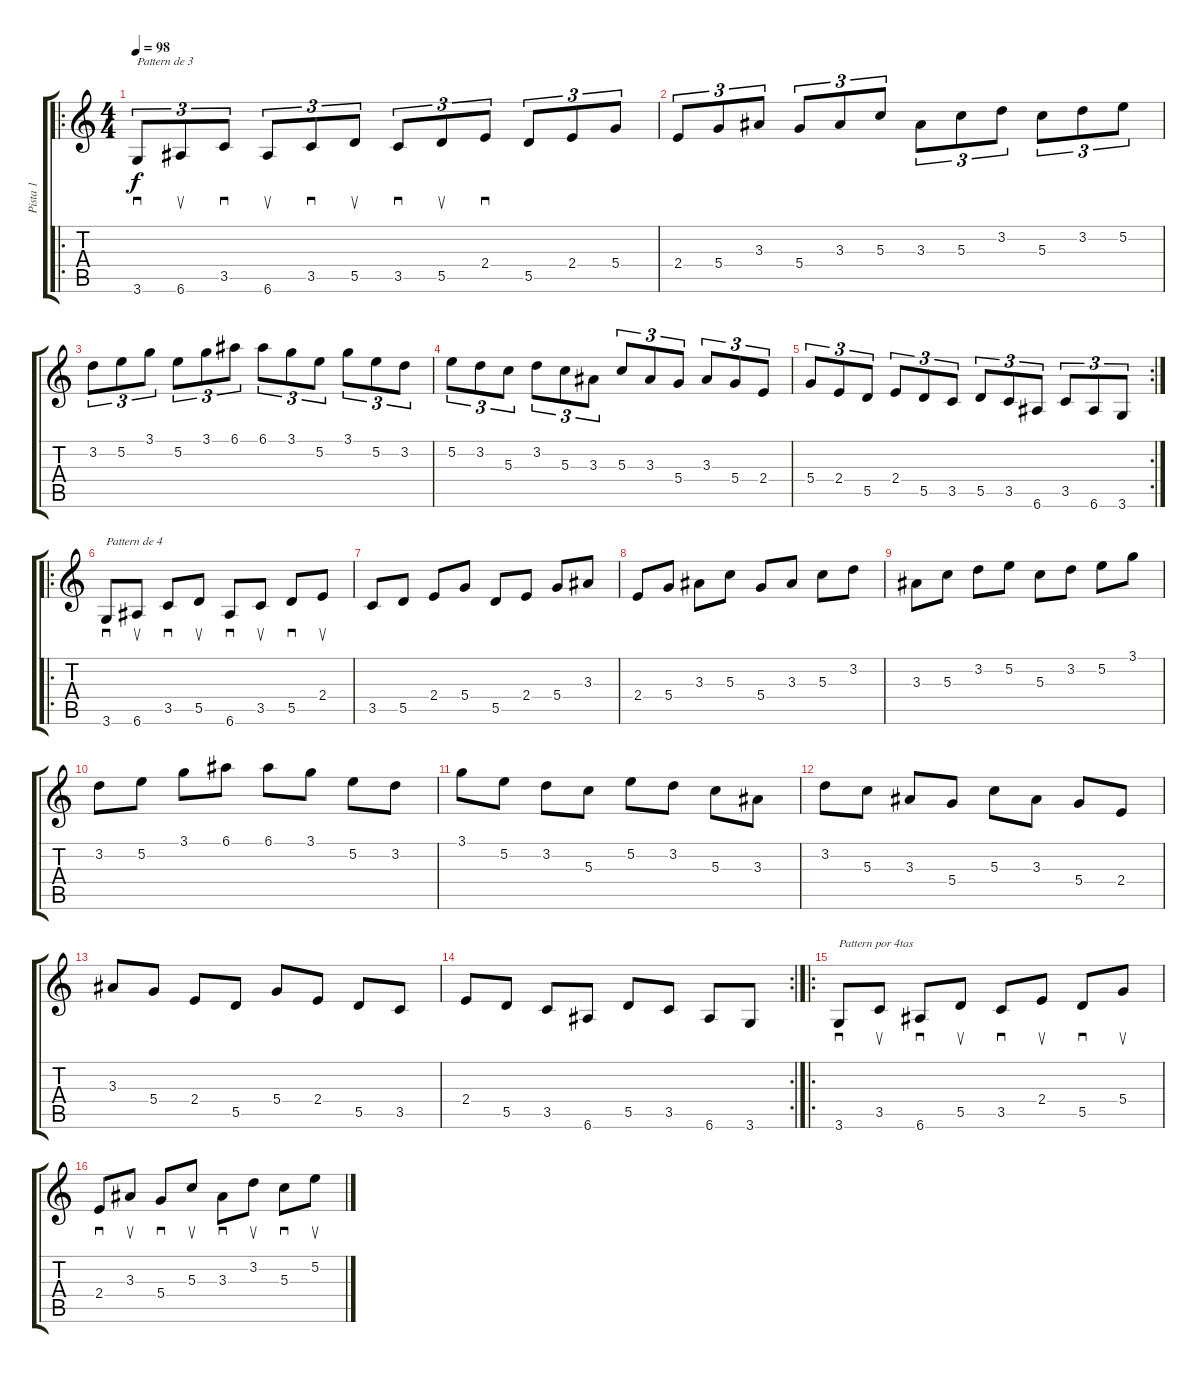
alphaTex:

\track ("Pista 1" "Pista 1") {instrument acousticguitarsteel}
\staff {score tabs}
\tuning (E4 B3 G3 D3 A2 E2) {hide}
\ro
\ts (4 4)
\tempo 98
\clef g2
\ks c
3.6.8{sd tu (3 2) txt "Pattern de 3" dy f instrument acousticguitarsteel} 6.6.8{su tu (3 2)} 3.5.8{sd tu (3 2)} 6.6.8{su tu (3 2)} 3.5.8{sd tu (3 2)} 5.5.8{su tu (3 2)} 3.5.8{sd tu (3 2)} 5.5.8{su tu (3 2)} 2.4.8{sd tu (3 2)} 5.5.8{tu (3 2)} 2.4.8{tu (3 2)} 5.4.8{tu (3 2)} |
2.4.8{tu (3 2)} 5.4.8{tu (3 2)} 3.3.8{tu (3 2)} 5.4.8{tu (3 2)} 3.3.8{tu (3 2)} 5.3.8{tu (3 2)} 3.3.8{tu (3 2)} 5.3.8{tu (3 2)} 3.2.8{tu (3 2)} 5.3.8{tu (3 2)} 3.2.8{tu (3 2)} 5.2.8{tu (3 2)} |
3.2.8{tu (3 2)} 5.2.8{tu (3 2)} 3.1.8{tu (3 2)} 5.2.8{tu (3 2)} 3.1.8{tu (3 2)} 6.1.8{tu (3 2)} 6.1.8{tu (3 2)} 3.1.8{tu (3 2)} 5.2.8{tu (3 2)} 3.1.8{tu (3 2)} 5.2.8{tu (3 2)} 3.2.8{tu (3 2)} |
5.2.8{tu (3 2)} 3.2.8{tu (3 2)} 5.3.8{tu (3 2)} 3.2.8{tu (3 2)} 5.3.8{tu (3 2)} 3.3.8{tu (3 2)} 5.3.8{tu (3 2)} 3.3.8{tu (3 2)} 5.4.8{tu (3 2)} 3.3.8{tu (3 2)} 5.4.8{tu (3 2)} 2.4.8{tu (3 2)} |
\rc 2
5.4.8{tu (3 2)} 2.4.8{tu (3 2)} 5.5.8{tu (3 2)} 2.4.8{tu (3 2)} 5.5.8{tu (3 2)} 3.5.8{tu (3 2)} 5.5.8{tu (3 2)} 3.5.8{tu (3 2)} 6.6.8{tu (3 2)} 3.5.8{tu (3 2)} 6.6.8{tu (3 2)} 3.6.8{tu (3 2)} |
\ro
3.6.8{sd txt "Pattern de 4"} 6.6.8{su} 3.5.8{sd} 5.5.8{su} 6.6.8{sd} 3.5.8{su} 5.5.8{sd} 2.4.8{su} |
3.5.8 5.5.8 2.4.8 5.4.8 5.5.8 2.4.8 5.4.8 3.3.8 |
2.4.8 5.4.8 3.3.8 5.3.8 5.4.8 3.3.8 5.3.8 3.2.8 |
3.3.8 5.3.8 3.2.8 5.2.8 5.3.8 3.2.8 5.2.8 3.1.8 |
3.2.8 5.2.8 3.1.8 6.1.8 6.1.8 3.1.8 5.2.8 3.2.8 |
3.1.8 5.2.8 3.2.8 5.3.8 5.2.8 3.2.8 5.3.8 3.3.8 |
3.2.8 5.3.8 3.3.8 5.4.8 5.3.8 3.3.8 5.4.8 2.4.8 |
3.3.8 5.4.8 2.4.8 5.5.8 5.4.8 2.4.8 5.5.8 3.5.8 |
\rc 2
2.4.8 5.5.8 3.5.8 6.6.8 5.5.8 3.5.8 6.6.8 3.6.8 |
\ro
3.6.8{sd txt "Pattern por 4tas"} 3.5.8{su} 6.6.8{sd} 5.5.8{su} 3.5.8{sd} 2.4.8{su} 5.5.8{sd} 5.4.8{su} |
2.4.8{sd} 3.3.8{su} 5.4.8{sd} 5.3.8{su} 3.3.8{sd} 3.2.8{su} 5.3.8{sd} 5.2.8{su}
